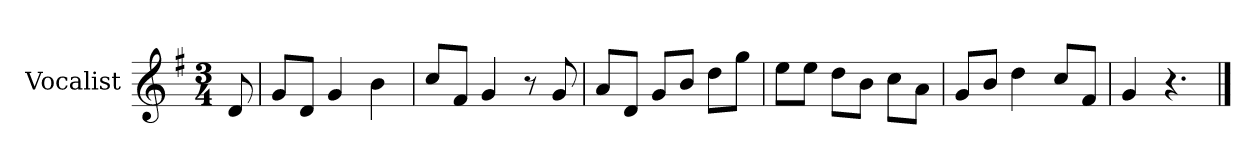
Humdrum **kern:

**kern
*part1
*staff1
*I"Vocalist
*k[f#]
*G:
*M3/4
=
8d
=1
8gL
8dJ
4g
4b
=2
8ccL
8f#J
4g
8r
8g
=3
8aL
8dJ
8gL
8bJ
8ddL
8ggJ
=4
8eeL
8eeJ
8ddL
8bJ
8ccL
8aJ
=5
8gL
8bJ
4dd
8ccL
8f#J
=6
4g
4.r
==
*-
